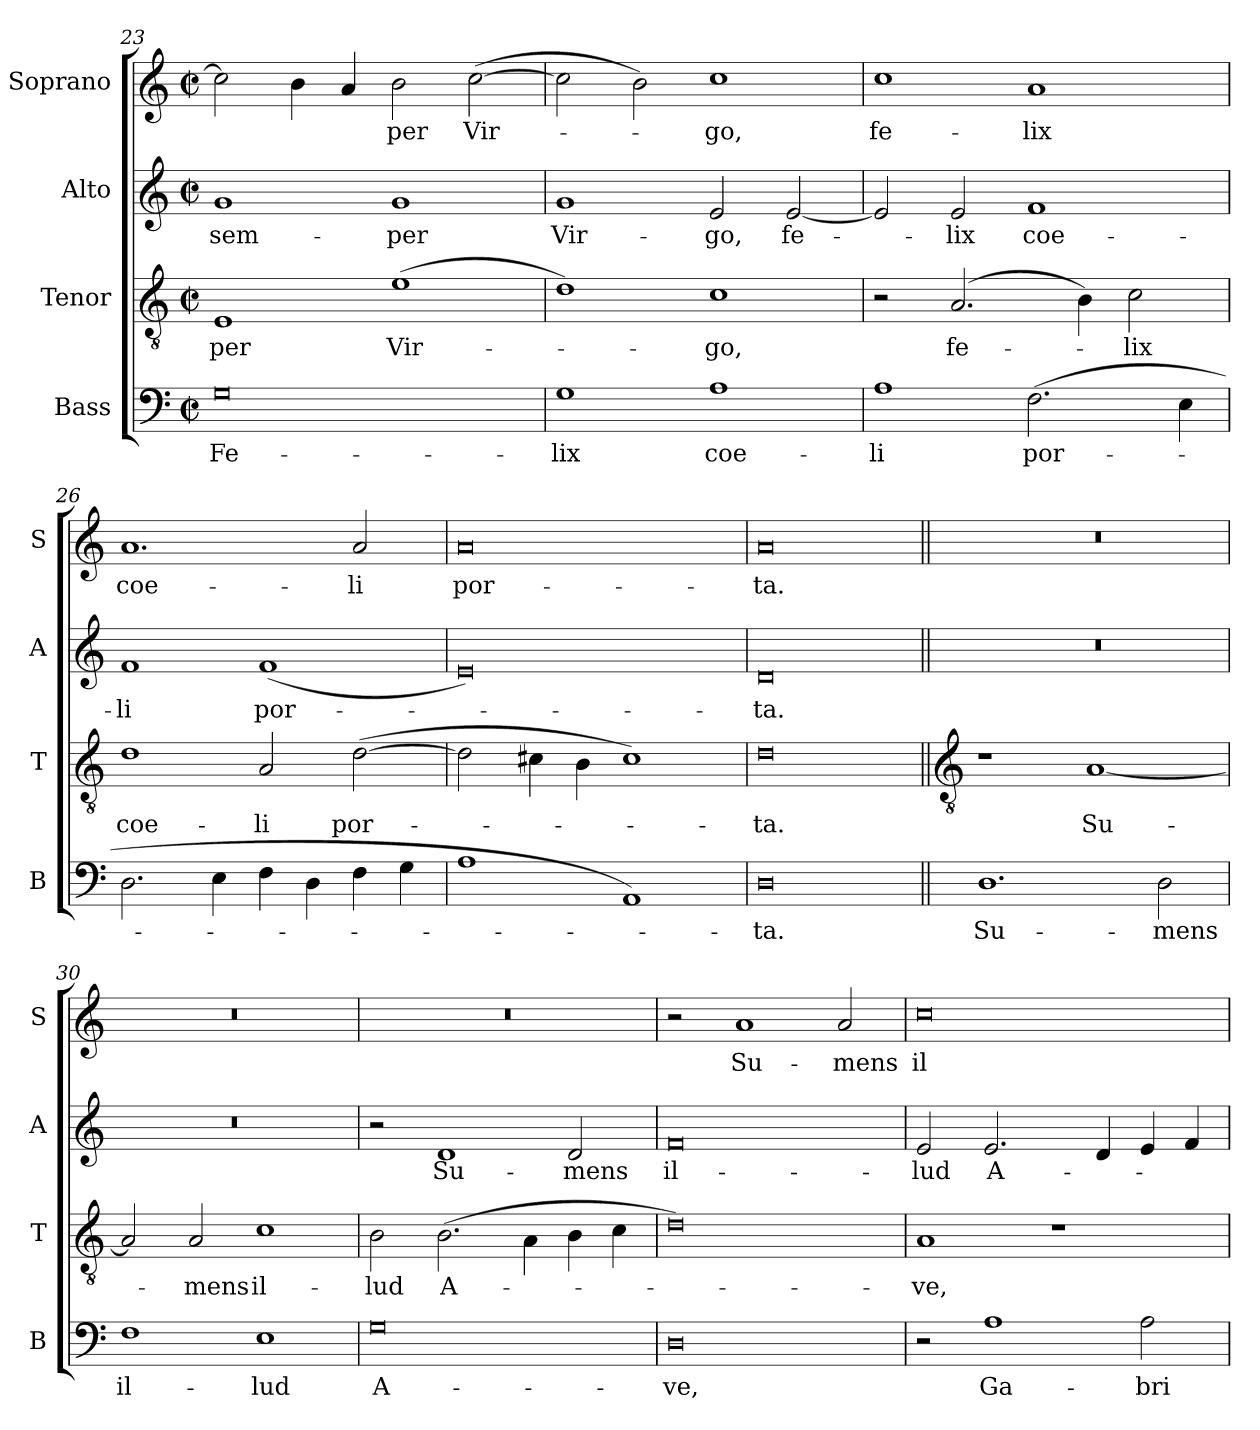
**kern	**text	**kern	**text	**kern	**text	**kern	**text
*part4	*part4	*part3	*part3	*part2	*part2	*part1	*part1
*staff4	*staff4	*staff3	*staff3	*staff2	*staff2	*staff1	*staff1
*I"Bass	*	*I"Tenor	*	*I"Alto	*	*I"Soprano	*
*I'B	*	*I'T	*	*I'A	*	*I'S	*
*clefF4	*	*clefGv2	*	*clefG2	*	*clefG2	*
*k[]	*	*k[]	*	*k[]	*	*k[]	*
*C:	*	*C:	*	*C:	*	*C:	*
*M4/2	*	*M4/2	*	*M4/2	*	*M4/2	*
*met(c|)	*	*met(c|)	*	*met(c|)	*	*met(c|)	*
=23	=23	=23	=23	=23	=23	=23	=23
!	!LO:LY:b	!	!LO:LY:b	!	!LO:LY:b	!	!
0G	Fe-	1E	per	1g	sem-	2cc]	.
.	.	.	.	.	.	4b	.
.	.	.	.	.	.	4a	.
!	!	!	!LO:LY:b	!	!LO:LY:b	!	!LO:LY:b
.	.	(>1e	Vir-	1g	-per	2b	per
!	!	!	!	!	!	!	!LO:LY:b
.	.	.	.	.	.	(>[2cc	Vir-
=24	=24	=24	=24	=24	=24	=24	=24
!	!LO:LY:b	!	!	!	!LO:LY:b	!	!
1G	-lix	1d)	.	1g	Vir-	2cc]	.
.	.	.	.	.	.	2b)	.
!	!LO:LY:b	!	!LO:LY:b	!	!LO:LY:b	!	!LO:LY:b
1A	coe-	1c	go,	2e	-go,	1cc	go,
!	!	!	!	!	!LO:LY:b	!	!
.	.	.	.	[2e	fe-	.	.
=25	=25	=25	=25	=25	=25	=25	=25
!	!LO:LY:b	!	!	!	!	!	!LO:LY:b
1A	-li	2r	.	2e]	.	1cc	fe-
!	!	!	!LO:LY:b	!	!LO:LY:b	!	!
.	.	(<2.A	fe-	2e	lix	.	.
!	!LO:LY:b	!	!	!	!LO:LY:b	!	!LO:LY:b
(>2.F	por-	.	.	1f	coe-	1a	-lix
.	.	4B)	.	.	.	.	.
!	!	!	!LO:LY:b	!	!	!	!
.	.	2c	lix	.	.	.	.
4E	.	.	.	.	.	.	.
=26	=26	=26	=26	=26	=26	=26	=26
!	!	!	!LO:LY:b	!	!LO:LY:b	!	!LO:LY:b
2.D	.	1d	coe-	1f	-li	1.a	coe-
4E	.	.	.	.	.	.	.
!	!	!	!LO:LY:b	!	!LO:LY:b	!	!
4F	.	2A	-li	(<1f	por-	.	.
4D	.	.	.	.	.	.	.
!	!	!	!LO:LY:b	!	!	!	!LO:LY:b
4F	.	(>[2d	por-	.	.	2a	-li
4G	.	.	.	.	.	.	.
=27	=27	=27	=27	=27	=27	=27	=27
!	!	!	!	!	!	!	!LO:LY:b
1A	.	2d]	.	0e)	.	0a	por-
.	.	4c#X	.	.	.	.	.
.	.	4B	.	.	.	.	.
1AA)	.	1c#)	.	.	.	.	.
=28	=28	=28	=28	=28	=28	=28	=28
!	!LO:LY:b	!	!LO:LY:b	!	!LO:LY:b	!	!LO:LY:b
0D	ta.	0d	ta.	0d	ta.	0a	-ta.
!!LO:LB:g=z
=29||	=29||	=29||	=29||	=29||	=29||	=29||	=29||
*	*	*clefGv2	*	*	*	*	*
!	!LO:LY:b	!	!	!	!	!	!
1.D	Su-	1r	.	0r	.	0r	.
!	!	!	!LO:LY:b	!	!	!	!
.	.	[1A	Su-	.	.	.	.
!	!LO:LY:b	!	!	!	!	!	!
2D	-mens	.	.	.	.	.	.
=30	=30	=30	=30	=30	=30	=30	=30
!	!LO:LY:b	!	!	!	!	!	!
1F	il-	2A]	.	0r	.	0r	.
!	!	!	!LO:LY:b	!	!	!	!
.	.	2A	mens	.	.	.	.
!	!LO:LY:b	!	!LO:LY:b	!	!	!	!
1E	-lud	1c	il-	.	.	.	.
=31	=31	=31	=31	=31	=31	=31	=31
!	!LO:LY:b	!	!LO:LY:b	!	!	!	!
0G	A-	2B	-lud	2r	.	0r	.
!	!	!	!LO:LY:b	!	!LO:LY:b	!	!
.	.	(>2.B	A-	1d	Su-	.	.
.	.	4A\	.	.	.	.	.
!	!	!	!	!	!LO:LY:b	!	!
.	.	4B	.	2d	-mens	.	.
.	.	4c	.	.	.	.	.
=32	=32	=32	=32	=32	=32	=32	=32
!	!LO:LY:b	!	!	!	!LO:LY:b	!	!
0D	-ve,	0d)	.	0f	il-	2r	.
!	!	!	!	!	!	!	!LO:LY:b
.	.	.	.	.	.	1a	Su-
!	!	!	!	!	!	!	!LO:LY:b
.	.	.	.	.	.	2a	-mens
=33	=33	=33	=33	=33	=33	=33	=33
!	!	!	!LO:LY:b	!	!LO:LY:b	!	!LO:LY:b
2r	.	1A	ve,	2e	-lud	0cc	il-
!	!LO:LY:b	!	!	!	!LO:LY:b	!	!
1A	Ga-	.	.	2.e	A-	.	.
.	.	1r	.	.	.	.	.
.	.	.	.	4d	.	.	.
!	!LO:LY:b	!	!	!	!	!	!
2A	-bri-	.	.	4e	.	.	.
.	.	.	.	4f	.	.	.
=	=	=	=	=	=	=	=
*-	*-	*-	*-	*-	*-	*-	*-
